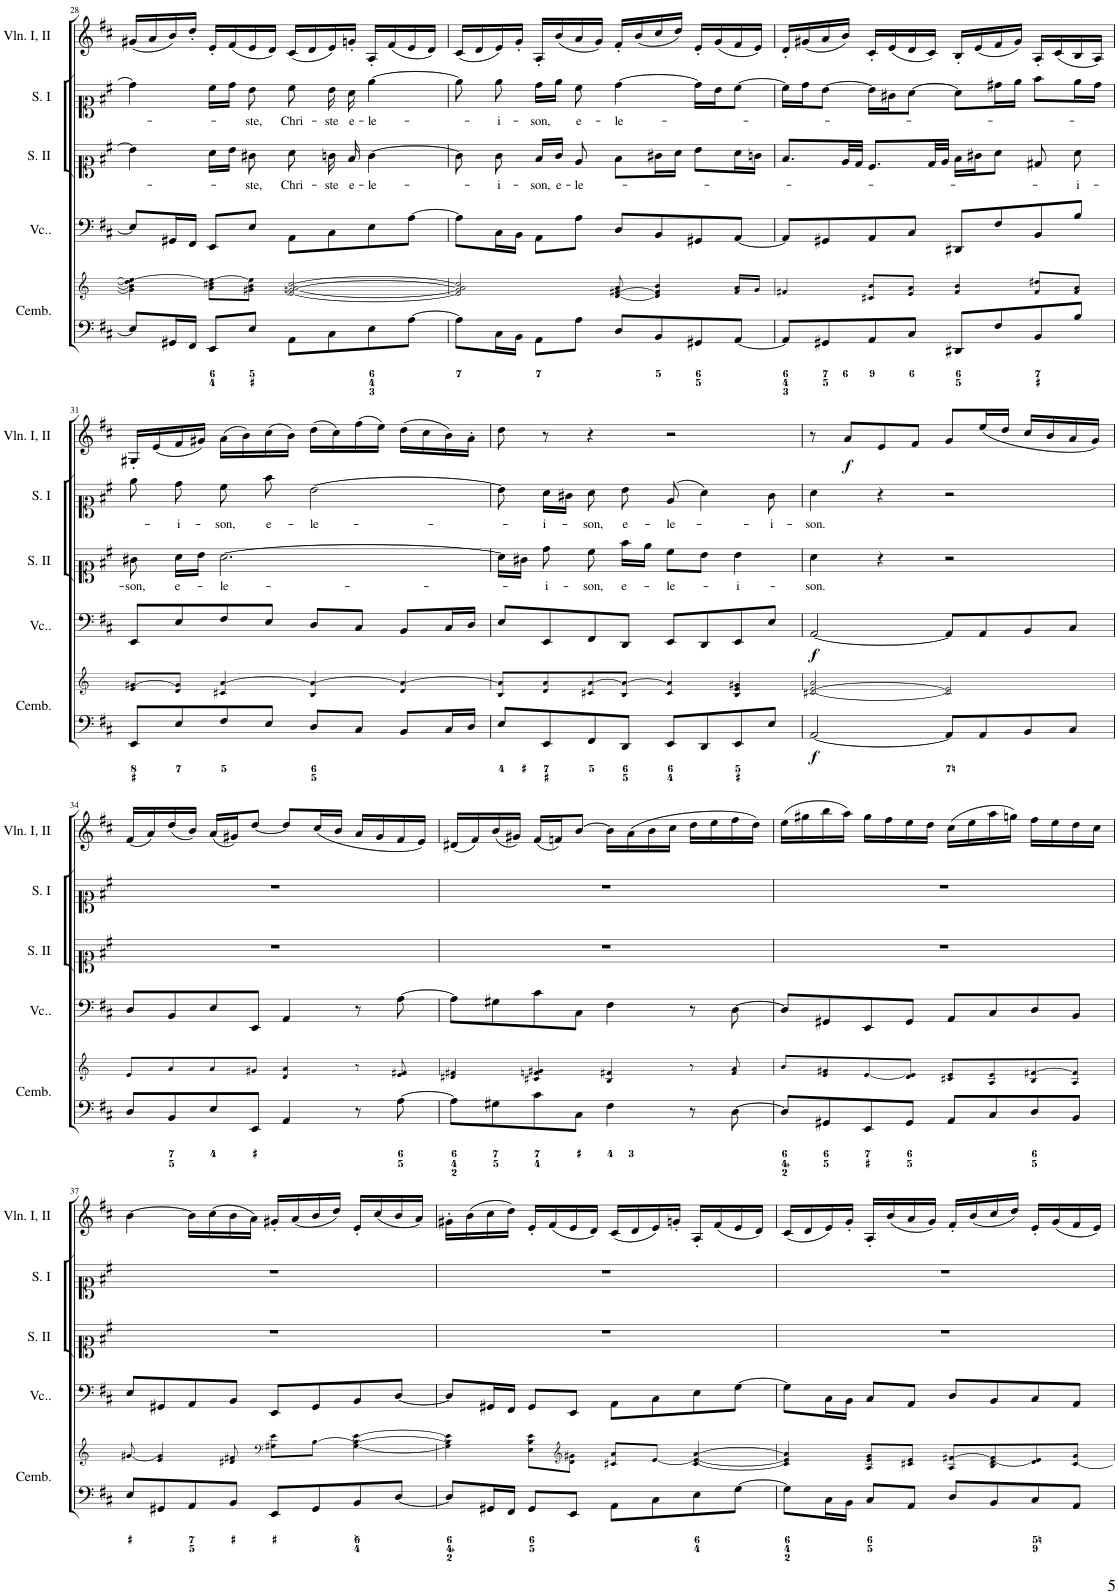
**kern	**kern	**dynam	**kern	**dynam	**kern	**text	**kern	**text	**kern	**dynam
*part5	*part5	*part5	*part4	*part4	*part3	*part3	*part2	*part2	*part1	*part1
*staff6	*staff5	*staff5/6	*staff4	*staff4	*staff3	*staff3	*staff2	*staff2	*staff1	*staff1
*I"Cembalo	*	*	*I"Violincello	*	*I"Soprano II	*	*I"Soprano I	*	*I"Violino I, II	*
*I'Cemb.	*	*	*I'Vc..	*	*I'S. II	*	*I'S. I	*	*I'Vln. I, II	*
!!LO:PB:g=z
*clefF4	*clefG2	*	*clefF4	*	*clefC1	*	*clefC1	*	*clefG2	*
*k[f#c#]	*	*	*k[f#c#]	*	*k[f#c#]	*	*k[f#c#]	*	*k[f#c#]	*
*M4/4	*M4/4	*	*M4/4	*	*M4/4	*	*M4/4	*	*M4/4	*
*met(c)	*met(c)	*	*met(c)	*	*met(c)	*	*met(c)	*	*met(c)	*
=28	=28	=28	=28	=28	=28	=28	=28	=28	=28	=28
8E/L]	4g#\] 4b\] 4dd\] 4ee\_	.	8E/L]	.	4b\]	.	4dd\]	.	(16g#X/LL	.
.	.	.	.	.	.	.	.	.	16a/	.
16GG#X/L	.	.	16GG#X/L	.	.	.	.	.	16b/)	.
16FF#/JJ	.	.	16FF#/JJ	.	.	.	.	.	16dd'/JJ	.
8EE/L	8a\ 8cc#X\ 8ee\_L	.	8EE/L	.	16a\LL	.	16cc#\LL	.	16e'/LL	.
.	.	.	.	.	16b\JJ	.	16dd\JJ	.	(16f#/	.
!	!	!	!	!	!	!LO:LY:b	!	!LO:LY:b	!	!
8E/J	8g#X\ 8b\ 8ee\]J	.	8E/J	.	8g#X\	-ste,	8b\	-ste,	16e/	.
.	.	.	.	.	.	.	.	.	16d/JJ)	.
!	!	!	!	!	!	!LO:LY:b	!	!LO:LY:b	!	!
8AA\L	[2e/ [2gn/ [2a/ [2cc#/	.	8AA\L	.	8a\	Chri-	8cc#\	Chri-	(16c#/LL	.
.	.	.	.	.	.	.	.	.	16d/	.
!	!	!	!	!	!	!LO:LY:b	!	!LO:LY:b	!	!
8C#\	.	.	8C#\	.	16gn\	-ste	16b\	-ste	16e/)	.
!	!	!	!	!	!	!LO:LY:b	!	!LO:LY:b	!	!
.	.	.	.	.	16f#/	e-	16a\	e-	16gn'/JJ	.
!	!	!	!	!	!	!LO:LY:b	!	!LO:LY:b	!	!
8E\	.	.	8E\	.	[4g\	-le-	[4ee\	-le-	16A'/LL	.
.	.	.	.	.	.	.	.	.	(16f#/	.
[8A\J	.	.	[8A\J	.	.	.	.	.	16e/	.
.	.	.	.	.	.	.	.	.	16d/JJ)	.
=29	=29	=29	=29	=29	=29	=29	=29	=29	=29	=29
8A\L]	2e/] 2g/] 2a/] 2cc#/]	.	8A\L]	.	8g\]	.	8ee\]	.	(16c#/LL	.
.	.	.	.	.	.	.	.	.	16d/	.
!	!	!	!	!	!	!LO:LY:b	!	!LO:LY:b	!	!
16C#\L	.	.	16C#\L	.	8g\	-i-	8ee\	-i-	16e/)	.
16BB\JJ	.	.	16BB\JJ	.	.	.	.	.	16g'/JJ	.
!	!	!	!	!	!	!LO:LY:b	!	!LO:LY:b	!	!
8AA\L	.	.	8AA\L	.	16f#/LL	-son,	16dd\LL	-son,	16A'/LL	.
!	!	!	!	!	!	!LO:LY:b	!	!	!	!
.	.	.	.	.	16g/JJ	e-	16ee\JJ	.	(16b/	.
!	!	!	!	!	!	!LO:LY:b	!	!LO:LY:b	!	!
8A\J	.	.	8A\J	.	8e/	-le-	8cc#\	e-	16a/	.
.	.	.	.	.	.	.	.	.	16g/JJ)	.
!	!	!	!	!	!	!	!	!LO:LY:b	!	!
8D/L	[8d/ [8f#X/ 8a/	.	8D/L	.	8f#\L	.	[4dd\	-le-	16f#'/LL	.
.	.	.	.	.	.	.	.	.	(16b/	.
8BB/	4d/] 4f#/] 4b/	.	8BB/	.	16g#X\L	.	.	.	16cc#/	.
.	.	.	.	.	16a\JJ	.	.	.	16dd/JJ)	.
8GG#X/	.	.	8GG#X/	.	8b\L	.	16dd\LL]	.	16e'/LL	.
.	.	.	.	.	.	.	16b\J	.	(16g/	.
[8AA/J	16f#/ 16a/LL	.	[8AA/J	.	16a\L	.	[8cc#\J	.	16f#/	.
.	16g/JJ	.	.	.	16gn\JJ	.	.	.	16e/JJ)	.
=30	=30	=30	=30	=30	=30	=30	=30	=30	=30	=30
8AA/L]	4f#X/	.	8AA/L]	.	8.f#/L	.	16cc#\LL]	.	16d'/LL	.
.	.	.	.	.	.	.	16dd\J	.	(16g#X/	.
8GG#X/	.	.	8GG#X/	.	.	.	[8b\J	.	16a/	.
.	.	.	.	.	32e/LL	.	.	.	16b/JJ)	.
.	.	.	.	.	32d/JJJ	.	.	.	.	.
8AA/	8c#X/ 8b/L	.	8AA/	.	8.c#/L	.	16b\LL]	.	16c#'/LL	.
.	.	.	.	.	.	.	16g#X\J	.	(16e/	.
8C#/J	8e/ 8a/J	.	8C#/J	.	.	.	[8a\J	.	16d/	.
.	.	.	.	.	32d/LL	.	.	.	16c#/JJ)	.
.	.	.	.	.	32e/JJJ	.	.	.	.	.
8DD#X/L	4f#/ 4b/	.	8DD#X/L	.	16f#\LL	.	8a\L]	.	16B'/LL	.
.	.	.	.	.	16g#X\J	.	.	.	(16e/	.
8F#/	.	.	8F#/	.	8a\J	.	16dd#X\L	.	16f#/	.
.	.	.	.	.	.	.	16ee\JJ	.	16g#/JJ)	.
8BB/	8f#/ 8dd#X/L	.	8BB/	.	8d#X/	.	8ff#\L	.	16A'/LL	.
.	.	.	.	.	.	.	.	.	(16c#/	.
!	!	!	!	!	!	!LO:LY:b	!	!	!	!
8B/J	8f#/ 8a/J	.	8B/J	.	8a\	i-	16ee\L	.	16B/	.
.	.	.	.	.	.	.	16dd#\JJ	.	16A/JJ)	.
!!LO:LB:g=z
=31	=31	=31	=31	=31	=31	=31	=31	=31	=31	=31
!	!	!	!	!	!	!LO:LY:b	!	!	!	!
8EE/L	8e/ [8g#X/L	.	8EE/L	.	8g#X\	-son,	8ee\	.	16G#X'/LL	.
.	.	.	.	.	.	.	.	.	(16e/	.
!	!	!	!	!	!	!LO:LY:b	!	!LO:LY:b	!	!
8E/	8d/ 8g#/]J	.	8E/	.	16a\LL	e-	8dd\	-i-	16f#/	.
.	.	.	.	.	16b\JJ	.	.	.	16g#X/JJ)	.
!	!	!	!	!	!	!LO:LY:b	!	!LO:LY:b	!	!
8F#/	4c#X/ [4a/	.	8F#/	.	[2.a\	-le-	8cc#\	-son,	(16a\LL	.
.	.	.	.	.	.	.	.	.	16b\)	.
!	!	!	!	!	!	!	!	!LO:LY:b	!	!
8E/J	.	.	8E/J	.	.	.	8ff#\	e-	(16cc#\	.
.	.	.	.	.	.	.	.	.	16b\JJ)	.
!	!	!	!	!	!	!	!	!LO:LY:b	!	!
8D/L	4B/ 4a/_	.	8D/L	.	.	.	[2b\	-le-	(16dd\LL	.
.	.	.	.	.	.	.	.	.	16cc#\)	.
8C#/J	.	.	8C#/J	.	.	.	.	.	(16ff#\	.
.	.	.	.	.	.	.	.	.	16ee\JJ)	.
8BB/L	4d/ 4a/_	.	8BB/L	.	.	.	.	.	(16dd\LL	.
.	.	.	.	.	.	.	.	.	16cc#\	.
16C#/L	.	.	16C#/L	.	.	.	.	.	16b\)	.
16D/JJ	.	.	16D/JJ	.	.	.	.	.	16a'\JJ	.
=32	=32	=32	=32	=32	=32	=32	=32	=32	=32	=32
8E/L	8B/ 8a/]L	.	8E/L	.	16a\LL]	.	8b\]	.	8dd\	.
.	.	.	.	.	16g#X\JJ	.	.	.	.	.
!	!	!	!	!	!	!LO:LY:b	!	!LO:LY:b	!	!
8EE/	8d/ 8a/	.	8EE/	.	8dd\	-i-	16a\LL	-i-	8r	.
.	.	.	.	.	.	.	16g#X\JJ	.	.	.
!	!	!	!	!	!	!LO:LY:b	!	!LO:LY:b	!	!
8FF#/	8c#X/ [8a/	.	8FF#/	.	8cc#\	-son,	8a\	-son,	4r	.
!	!	!	!	!	!	!LO:LY:b	!	!LO:LY:b	!	!
8DD/J	8B/ 8a/_J	.	8DD/J	.	16ff#\LL	e-	8b\	e-	.	.
.	.	.	.	.	16ee\JJ	.	.	.	.	.
!	!	!	!	!	!	!LO:LY:b	!	!LO:LY:b	!	!
8EE/L	4c#/ 4a/]	.	8EE/L	.	8cc#\L	-le-	(8e/	-le-	2r	.
8DD/	.	.	8DD/	.	8b\J	.	4a\)	.	.	.
!	!	!	!	!	!	!LO:LY:b	!	!	!	!
8EE/	4B/ 4e/ 4g#X/	.	8EE/	.	4b\	-i-	.	.	.	.
!	!	!	!	!	!	!	!	!LO:LY:b	!	!
8E/J	.	.	8E/J	.	.	.	8g#\	-i-	.	.
=33	=33	=33	=33	=33	=33	=33	=33	=33	=33	=33
!	!	!LO:DY:b=2	!	!LO:DY:b	!	!LO:LY:b	!	!LO:LY:b	!	!
[2AA/	[2c#X/ [2e/ 2a/	f	[2AA/	f	4a\	-son.	4a\	-son.	8r	.
!	!	!	!	!	!	!	!	!	!	!LO:DY:b
.	.	.	.	.	.	.	.	.	8a/L	f
.	.	.	.	.	4r	.	4r	.	8e/	.
.	.	.	.	.	.	.	.	.	8f#/J	.
8AA/L]	2c#/] 2e/]	.	8AA/L]	.	2r	.	2r	.	8g/L	.
8AA/	.	.	8AA/	.	.	.	.	.	(16ee/L	.
.	.	.	.	.	.	.	.	.	16dd/JJ	.
8BB/	.	.	8BB/	.	.	.	.	.	16cc#/LL	.
.	.	.	.	.	.	.	.	.	16b/	.
8C#/J	.	.	8C#/J	.	.	.	.	.	16a/	.
.	.	.	.	.	.	.	.	.	16g/JJ)	.
!!LO:LB:g=z
=34	=34	=34	=34	=34	=34	=34	=34	=34	=34	=34
*	*	*	*	*	*^	*	*^	*	*	*
8D/L	8e/L	.	8D/L	.	1r	4c#	.	1r	4c#	.	(16f#/LL	.
.	.	.	.	.	.	.	.	.	.	.	16a/)	.
8BB/	8a/	.	8BB/	.	.	.	.	.	.	.	(16dd/	.
.	.	.	.	.	.	.	.	.	.	.	16b/JJ)	.
8E/	8a/	.	8E/	.	.	2.ryy	.	.	2.ryy	.	(16a/LL	.
.	.	.	.	.	.	.	.	.	.	.	16g#X/J)	.
8EE/J	8g#X/J	.	8EE/J	.	.	.	.	.	.	.	[8dd/J	.
4AA/	4d/ 4a/	.	4AA/	.	.	.	.	.	.	.	8dd/L]	.
.	.	.	.	.	.	.	.	.	.	.	(16cc#/L	.
.	.	.	.	.	.	.	.	.	.	.	16b/JJ	.
8r	8r	.	8r	.	.	.	.	.	.	.	16a/LL	.
.	.	.	.	.	.	.	.	.	.	.	16g#/	.
[8A\	8e/ 8f#X/	.	[8A\	.	.	.	.	.	.	.	16f#/	.
.	.	.	.	.	.	.	.	.	.	.	16e/JJ)	.
*	*	*	*	*	*v	*v	*	*	*	*	*	*
*	*	*	*	*	*	*	*v	*v	*	*	*
=35	=35	=35	=35	=35	=35	=35	=35	=35	=35	=35
8A\L]	4d#X/ 4f#X/	.	8A\L]	.	1r	.	1r	.	(16d#X/LL	.
.	.	.	.	.	.	.	.	.	16f#/)	.
8G#X\	.	.	8G#X\	.	.	.	.	.	(16b/	.
.	.	.	.	.	.	.	.	.	16g#X/JJ)	.
8c#\	4c#X/ 4fn/ 4g#X/	.	8c#\	.	.	.	.	.	(16f#/LL	.
.	.	.	.	.	.	.	.	.	16fn/J)	.
8C#\J	.	.	8C#\J	.	.	.	.	.	[8b/J	.
4F#\	4B/ 4f#X/	.	4F#\	.	.	.	.	.	16b\LL]	.
.	.	.	.	.	.	.	.	.	(16a\	.
.	.	.	.	.	.	.	.	.	16b\	.
.	.	.	.	.	.	.	.	.	16cc#\JJ	.
8r	8r	.	8r	.	.	.	.	.	16dd\LL	.
.	.	.	.	.	.	.	.	.	16ee\	.
[8D\	8f#/ 8a/	.	[8D\	.	.	.	.	.	16ff#\	.
.	.	.	.	.	.	.	.	.	16dd\JJ)	.
=36	=36	=36	=36	=36	=36	=36	=36	=36	=36	=36
8D/L]	8b/L	.	8D/L]	.	1r	.	1r	.	(16ee\LL	.
.	.	.	.	.	.	.	.	.	16gg#X\	.
8GG#X/	8e/ 8g#X/	.	8GG#X/	.	.	.	.	.	16bb\	.
.	.	.	.	.	.	.	.	.	16aa\JJ)	.
8EE/	[8e/	.	8EE/	.	.	.	.	.	16gg#\LL	.
.	.	.	.	.	.	.	.	.	16ff#\	.
8GG#/J	8d/ 8e/]J	.	8GG#/J	.	.	.	.	.	16ee\	.
.	.	.	.	.	.	.	.	.	16dd\JJ	.
8AA/L	8c#X/ 8e/L	.	8AA/L	.	.	.	.	.	(16cc#\LL	.
.	.	.	.	.	.	.	.	.	16ee\	.
8C#/	8A/ 8e/	.	8C#/	.	.	.	.	.	16aa\	.
.	.	.	.	.	.	.	.	.	16ggn\JJ)	.
8D/	8B/ [8f#X/	.	8D/	.	.	.	.	.	16ff#\LL	.
.	.	.	.	.	.	.	.	.	16ee\	.
8BB/J	8A/ 8f#/]J	.	8BB/J	.	.	.	.	.	16dd\	.
.	.	.	.	.	.	.	.	.	16cc#\JJ	.
!!LO:LB:g=z
=37	=37	=37	=37	=37	=37	=37	=37	=37	=37	=37
*	*	*	*	*	*^	*	*^	*	*	*
8E/L	[8g#X/	.	8E/L	.	1r	4c#	.	1r	4c#	.	[4b\	.
8GG#X/	4e/ 4g#/]	.	8GG#X/	.	.	.	.	.	.	.	.	.
8AA/	.	.	8AA/	.	.	2.ryy	.	.	2.ryy	.	16b\LL]	.
.	.	.	.	.	.	.	.	.	.	.	(16cc#\	.
8BB/J	8d#X/ 8f#X/	.	8BB/J	.	.	.	.	.	.	.	16b\	.
.	.	.	.	.	.	.	.	.	.	.	16a\JJ)	.
*	*clefF4	*	*	*	*	*	*	*	*	*	*	*
8EE/L	8G#X\ 8e\L	.	8EE/L	.	.	.	.	.	.	.	16g#X'/LL	.
.	.	.	.	.	.	.	.	.	.	.	(16a/	.
8GG#/	[8B\J	.	8GG#/	.	.	.	.	.	.	.	16b/	.
.	.	.	.	.	.	.	.	.	.	.	16dd/JJ)	.
8BB/	[4G#\ 4B\_ [4e\	.	8BB/	.	.	.	.	.	.	.	16e'/LL	.
.	.	.	.	.	.	.	.	.	.	.	(16cc#/	.
[8D/J	.	.	[8D/J	.	.	.	.	.	.	.	16b/	.
.	.	.	.	.	.	.	.	.	.	.	16a/JJ)	.
*	*	*	*	*	*v	*v	*	*	*	*	*	*
*	*	*	*	*	*	*	*v	*v	*	*	*
=38	=38	=38	=38	=38	=38	=38	=38	=38	=38	=38
8D/L]	4G#\] 4B\] 4e\]	.	8D/L]	.	1r	.	1r	.	16g#X'\LL	.
.	.	.	.	.	.	.	.	.	(16b\	.
16GG#X/L	.	.	16GG#X/L	.	.	.	.	.	16cc#\	.
16FF#/JJ	.	.	16FF#/JJ	.	.	.	.	.	16dd\JJ)	.
8GG#/L	8E\ 8B\ 8e\L	.	8GG#/L	.	.	.	.	.	16e'/LL	.
.	.	.	.	.	.	.	.	.	(16f#/	.
*	*clefG2	*	*	*	*	*	*	*	*	*
8EE/J	8d\ 8g#X\J	.	8EE/J	.	.	.	.	.	16e/	.
.	.	.	.	.	.	.	.	.	16d/JJ)	.
8AA\L	8c#X/ 8a/L	.	8AA\L	.	.	.	.	.	(16c#/LL	.
.	.	.	.	.	.	.	.	.	16d/	.
8C#\	[8e/J	.	8C#\	.	.	.	.	.	16e/)	.
.	.	.	.	.	.	.	.	.	16gn'/JJ	.
8E\	[4c#/ 4e/_ [4a/	.	8E\	.	.	.	.	.	16A'/LL	.
.	.	.	.	.	.	.	.	.	(16f#/	.
[8G\J	.	.	[8G\J	.	.	.	.	.	16e/	.
.	.	.	.	.	.	.	.	.	16d/JJ)	.
=39	=39	=39	=39	=39	=39	=39	=39	=39	=39	=39
8G\L]	4c#/] 4e/] 4a/]	.	8G\L]	.	1r	.	1r	.	(16c#/LL	.
.	.	.	.	.	.	.	.	.	16d/	.
16C#\L	.	.	16C#\L	.	.	.	.	.	16e/)	.
16BB\JJ	.	.	16BB\JJ	.	.	.	.	.	16g'/JJ	.
8C#/L	8A/ 8e/ 8g/L	.	8C#/L	.	.	.	.	.	16A'/LL	.
.	.	.	.	.	.	.	.	.	(16b/	.
8AA/J	8c#X/ 8e/J	.	8AA/J	.	.	.	.	.	16a/	.
.	.	.	.	.	.	.	.	.	16g/JJ)	.
8D/L	8A/ [8f#X/L	.	8D/L	.	.	.	.	.	16f#'/LL	.
.	.	.	.	.	.	.	.	.	(16b/	.
8BB/	8B/ [8d/ 8f#/]	.	8BB/	.	.	.	.	.	16cc#/	.
.	.	.	.	.	.	.	.	.	16dd/JJ)	.
8C#/	8d/] 8e/	.	8C#/	.	.	.	.	.	16e'/LL	.
.	.	.	.	.	.	.	.	.	(16g/	.
8AA/J	[8c#/ 8g/J	.	8AA/J	.	.	.	.	.	16f#/	.
.	.	.	.	.	.	.	.	.	16e/JJ)	.
=	=	=	=	=	=	=	=	=	=	=
*-	*-	*-	*-	*-	*-	*-	*-	*-	*-	*-
